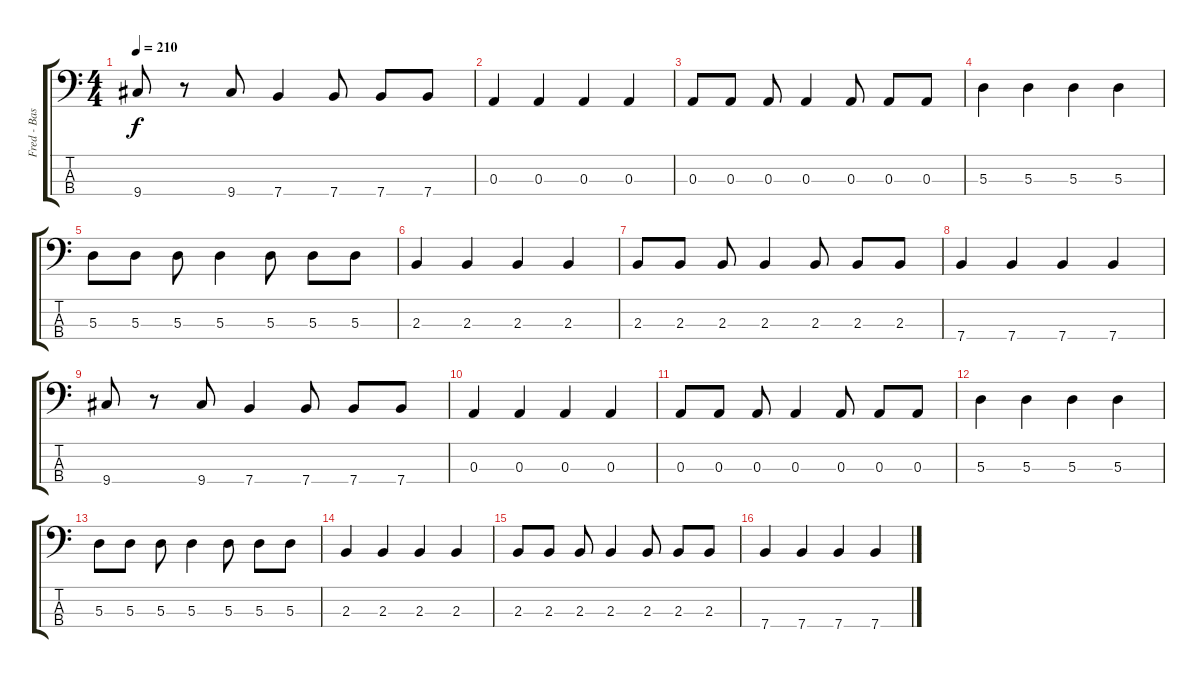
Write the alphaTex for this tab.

\track ("Fred - Bas" "Fred - Bas") {instrument electricbasspick}
\staff {score tabs}
\tuning (G2 D2 A1 E1) {hide}
\ts (4 4)
\tempo 210
\clef f4
\ks c
9.4.8{dy f} r.8 9.4.8 7.4.4 7.4.8 7.4.8 7.4.8 |
0.3.4 0.3.4 0.3.4 0.3.4 |
0.3.8 0.3.8 0.3.8 0.3.4 0.3.8 0.3.8 0.3.8 |
5.3.4 5.3.4 5.3.4 5.3.4 |
5.3.8 5.3.8 5.3.8 5.3.4 5.3.8 5.3.8 5.3.8 |
2.3.4 2.3.4 2.3.4 2.3.4 |
2.3.8 2.3.8 2.3.8 2.3.4 2.3.8 2.3.8 2.3.8 |
7.4.4 7.4.4 7.4.4 7.4.4 |
9.4.8 r.8 9.4.8 7.4.4 7.4.8 7.4.8 7.4.8 |
0.3.4 0.3.4 0.3.4 0.3.4 |
0.3.8 0.3.8 0.3.8 0.3.4 0.3.8 0.3.8 0.3.8 |
5.3.4 5.3.4 5.3.4 5.3.4 |
5.3.8 5.3.8 5.3.8 5.3.4 5.3.8 5.3.8 5.3.8 |
2.3.4 2.3.4 2.3.4 2.3.4 |
2.3.8 2.3.8 2.3.8 2.3.4 2.3.8 2.3.8 2.3.8 |
7.4.4 7.4.4 7.4.4 7.4.4
